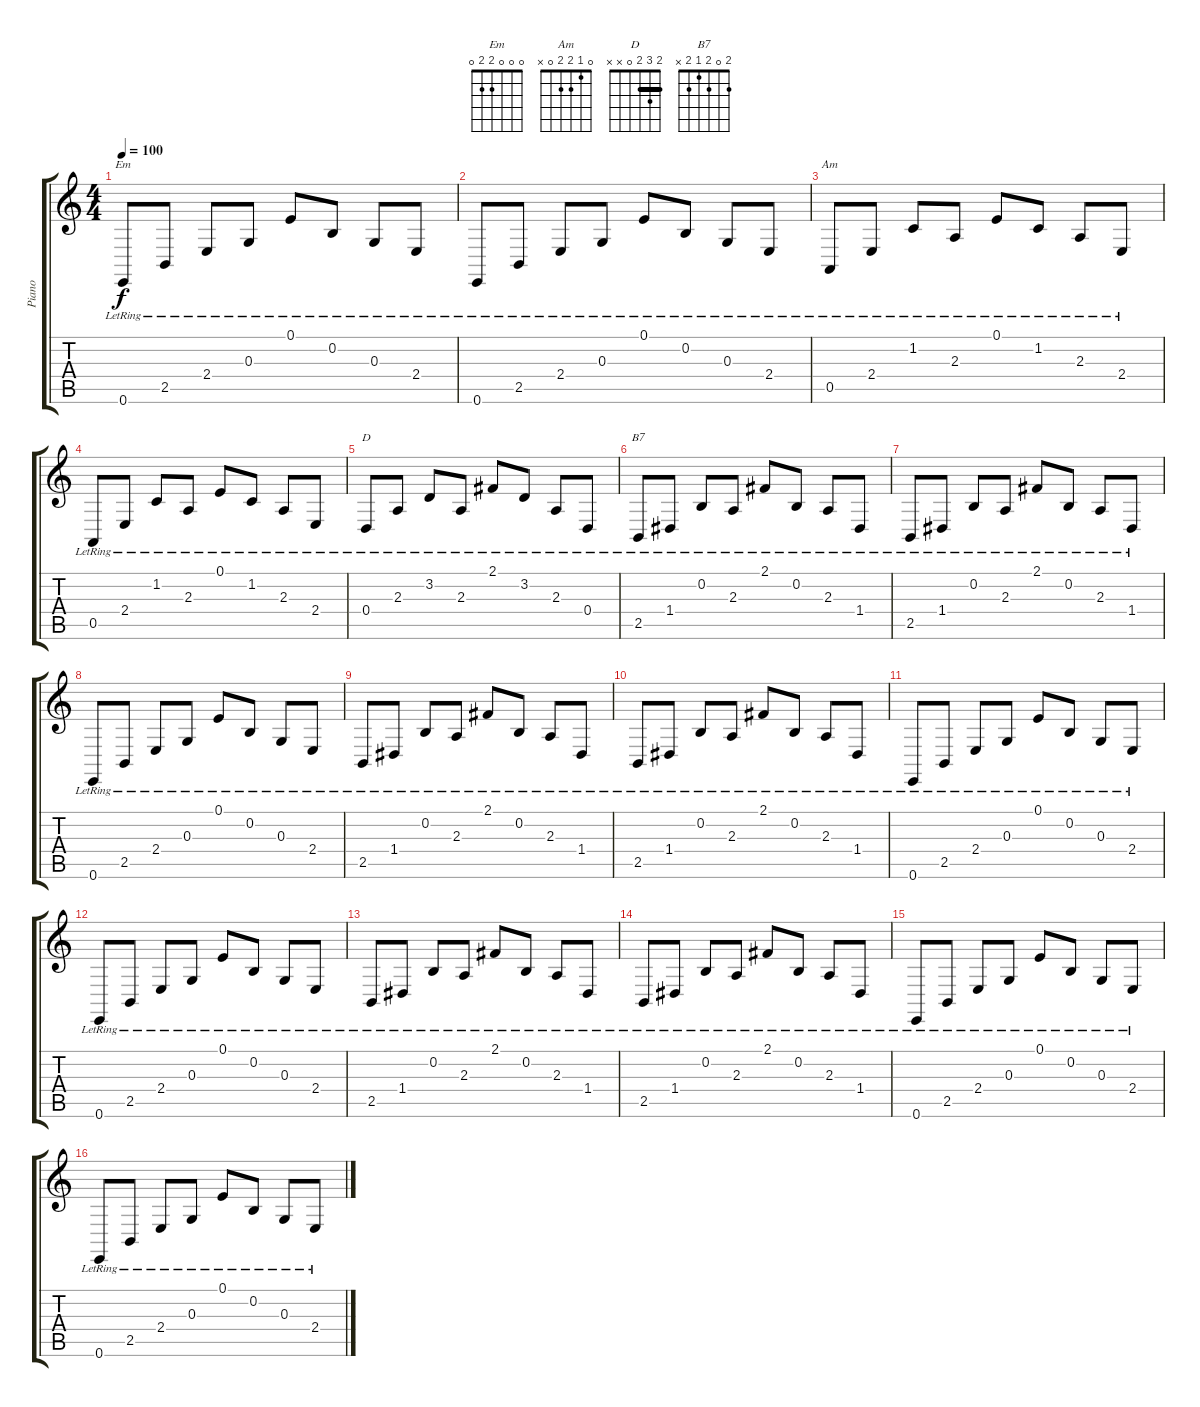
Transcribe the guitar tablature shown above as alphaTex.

\track ("Piano" "Piano") {instrument brightacousticpiano}
\staff {score tabs}
\tuning (E4 B3 G3 D3 A2 E2) {hide}
\chord ("Em" 0 0 0 2 2 0)
\chord ("Am" 0 1 2 2 0 x)
\chord ("D" 2 3 2 0 x x) {barre 2}
\chord ("B7" 2 0 2 1 2 x)
\ts (4 4)
\tempo 100
\clef g2
\ks c
0.6{lr}.8{ch "Em" dy f} 2.5{lr}.8 2.4{lr}.8 0.3{lr}.8 0.1{lr}.8 0.2{lr}.8 0.3{lr}.8 2.4{lr}.8 |
0.6{lr}.8 2.5{lr}.8 2.4{lr}.8 0.3{lr}.8 0.1{lr}.8 0.2{lr}.8 0.3{lr}.8 2.4{lr}.8 |
0.5{lr}.8{ch "Am"} 2.4{lr}.8 1.2{lr}.8 2.3{lr}.8 0.1{lr}.8 1.2{lr}.8 2.3{lr}.8 2.4{lr}.8 |
0.5{lr}.8 2.4{lr}.8 1.2{lr}.8 2.3{lr}.8 0.1{lr}.8 1.2{lr}.8 2.3{lr}.8 2.4{lr}.8 |
0.4{lr}.8{ch "D"} 2.3{lr}.8 3.2{lr}.8 2.3{lr}.8 2.1{lr}.8 3.2{lr}.8 2.3{lr}.8 0.4{lr}.8 |
2.5{lr}.8{ch "B7"} 1.4{lr}.8 0.2{lr}.8 2.3{lr}.8 2.1{lr}.8 0.2{lr}.8 2.3{lr}.8 1.4{lr}.8 |
2.5{lr}.8 1.4{lr}.8 0.2{lr}.8 2.3{lr}.8 2.1{lr}.8 0.2{lr}.8 2.3{lr}.8 1.4{lr}.8 |
0.6{lr}.8 2.5{lr}.8 2.4{lr}.8 0.3{lr}.8 0.1{lr}.8 0.2{lr}.8 0.3{lr}.8 2.4{lr}.8 |
2.5{lr}.8 1.4{lr}.8 0.2{lr}.8 2.3{lr}.8 2.1{lr}.8 0.2{lr}.8 2.3{lr}.8 1.4{lr}.8 |
2.5{lr}.8 1.4{lr}.8 0.2{lr}.8 2.3{lr}.8 2.1{lr}.8 0.2{lr}.8 2.3{lr}.8 1.4{lr}.8 |
0.6{lr}.8 2.5{lr}.8 2.4{lr}.8 0.3{lr}.8 0.1{lr}.8 0.2{lr}.8 0.3{lr}.8 2.4{lr}.8 |
0.6{lr}.8 2.5{lr}.8 2.4{lr}.8 0.3{lr}.8 0.1{lr}.8 0.2{lr}.8 0.3{lr}.8 2.4{lr}.8 |
2.5{lr}.8 1.4{lr}.8 0.2{lr}.8 2.3{lr}.8 2.1{lr}.8 0.2{lr}.8 2.3{lr}.8 1.4{lr}.8 |
2.5{lr}.8 1.4{lr}.8 0.2{lr}.8 2.3{lr}.8 2.1{lr}.8 0.2{lr}.8 2.3{lr}.8 1.4{lr}.8 |
0.6{lr}.8 2.5{lr}.8 2.4{lr}.8 0.3{lr}.8 0.1{lr}.8 0.2{lr}.8 0.3{lr}.8 2.4{lr}.8 |
0.6{lr}.8 2.5{lr}.8 2.4{lr}.8 0.3{lr}.8 0.1{lr}.8 0.2{lr}.8 0.3{lr}.8 2.4{lr}.8
